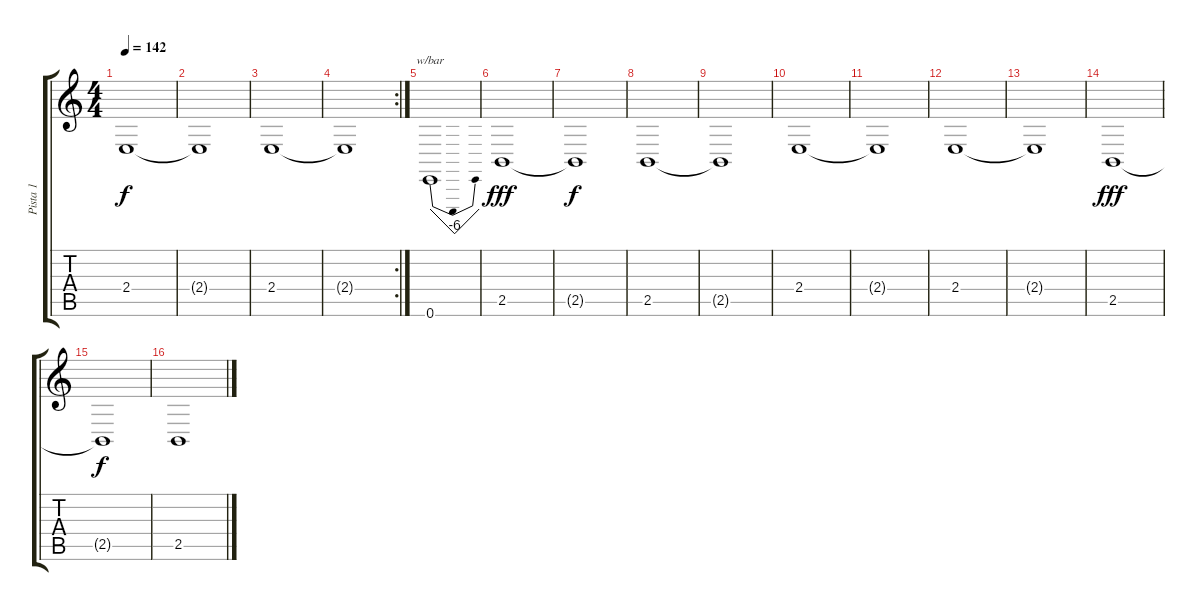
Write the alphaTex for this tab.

\track ("Pista 1" "Pista 1") {instrument birdtweet}
\staff {score tabs}
\tuning (E4 B3 G3 D3 A2 E2) {hide}
\ts (4 4)
\tempo 142
\clef g2
\ks c
2.4.1{dy f} |
2.4{t}.1 |
2.4.1 |
\rc 2
2.4{t}.1 |
0.6.1{tbe (dip default 0 0 30 -24 60 0)} |
2.5.1{dy fff} |
2.5{t}.1{dy f} |
2.5.1 |
2.5{t}.1 |
2.4.1 |
2.4{t}.1 |
2.4.1 |
2.4{t}.1 |
2.5.1{dy fff} |
2.5{t}.1{dy f} |
2.5.1
